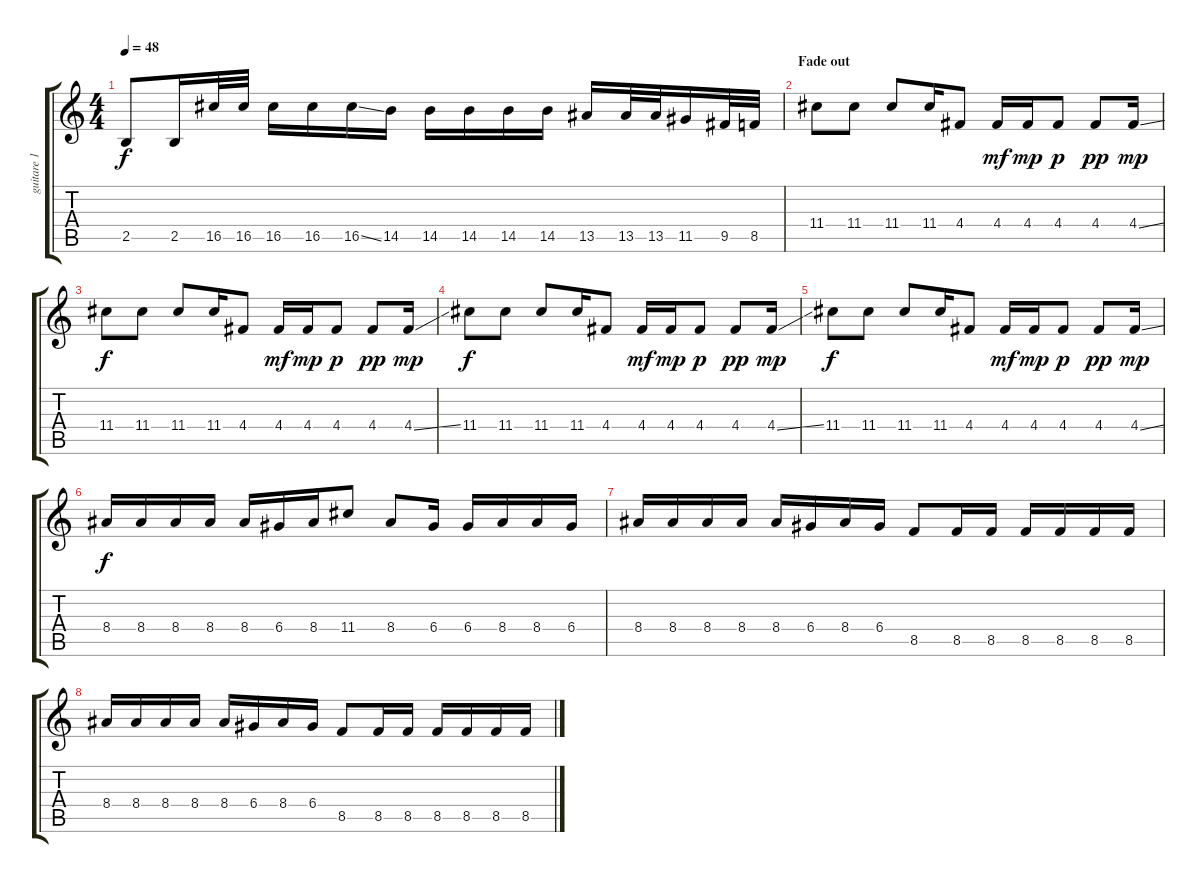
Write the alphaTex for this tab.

\track ("guitare 1" "guitare 1") {instrument electricguitarjazz}
\staff {score tabs}
\tuning (E4 B3 G3 D3 A2 E2) {hide}
\ts (4 4)
\tempo 48
\clef g2
\ks c
2.5.8{dy f instrument distortionguitar} 2.5.16 16.5.32 16.5.32 16.5.16 16.5.16 16.5{ss}.16 14.5.16 14.5.16 14.5.16 14.5.16 14.5.16 13.5.16 13.5.32 13.5.32 11.5.16 9.5.32 8.5.32 |
\section ("" "Fade out")
11.4.8 11.4.8 11.4.8 11.4.16 4.4.8 4.4.16{dy mf} 4.4.16{dy mp} 4.4.8{dy p} 4.4.8{dy pp} 4.4{ss}.16{dy mp} |
11.4.8{dy f} 11.4.8 11.4.8 11.4.16 4.4.8 4.4.16{dy mf} 4.4.16{dy mp} 4.4.8{dy p} 4.4.8{dy pp} 4.4{ss}.16{dy mp} |
11.4.8{dy f} 11.4.8 11.4.8 11.4.16 4.4.8 4.4.16{dy mf} 4.4.16{dy mp} 4.4.8{dy p} 4.4.8{dy pp} 4.4{ss}.16{dy mp} |
11.4.8{dy f} 11.4.8 11.4.8 11.4.16 4.4.8 4.4.16{dy mf} 4.4.16{dy mp} 4.4.8{dy p} 4.4.8{dy pp} 4.4{ss}.16{dy mp} |
8.4.16{dy f} 8.4.16 8.4.16 8.4.16 8.4.16 6.4.16 8.4.16 11.4.8 8.4.8 6.4.16 6.4.16 8.4.16 8.4.16 6.4.16 |
8.4.16 8.4.16 8.4.16 8.4.16 8.4.16 6.4.16 8.4.16 6.4.16 8.5.8 8.5.16 8.5.16 8.5.16 8.5.16 8.5.16 8.5.16 |
8.4.16 8.4.16 8.4.16 8.4.16 8.4.16 6.4.16 8.4.16 6.4.16 8.5.8 8.5.16 8.5.16 8.5.16 8.5.16 8.5.16 8.5.16
